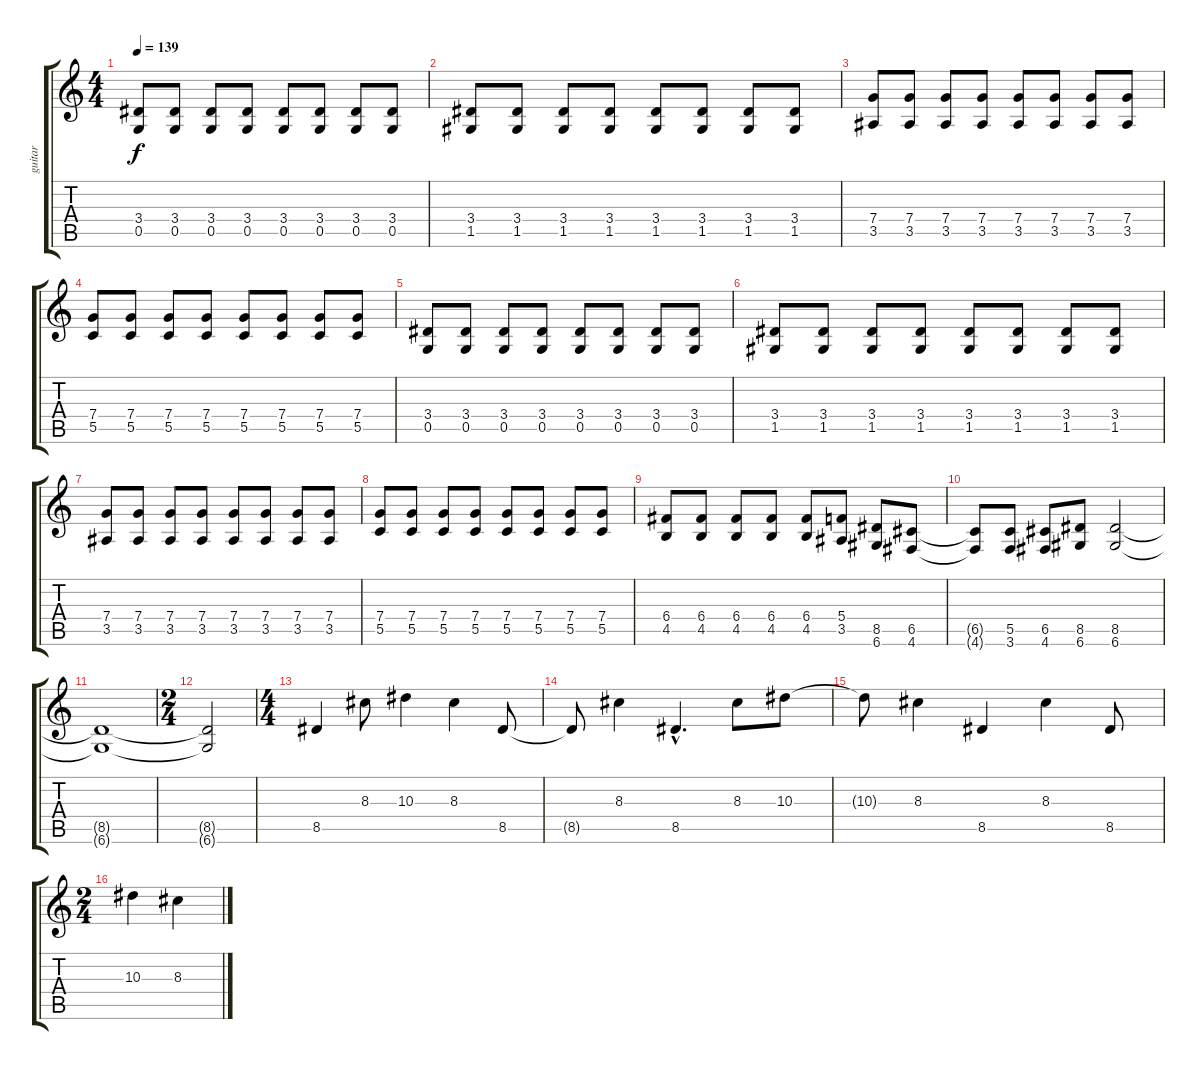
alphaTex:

\track ("guitar" "guitar") {instrument distortionguitar}
\staff {score tabs}
\tuning (D4 A3 F3 C3 G2 D2) {hide}
\ts (4 4)
\tempo 139
\clef g2
\ks c
(3.4 0.5).8{dy f instrument distortionguitar} (3.4 0.5).8 (3.4 0.5).8 (3.4 0.5).8 (3.4 0.5).8 (3.4 0.5).8 (3.4 0.5).8 (3.4 0.5).8 |
(3.4 1.5).8 (3.4 1.5).8 (3.4 1.5).8 (3.4 1.5).8 (3.4 1.5).8 (3.4 1.5).8 (3.4 1.5).8 (3.4 1.5).8 |
(7.4 3.5).8 (7.4 3.5).8 (7.4 3.5).8 (7.4 3.5).8 (7.4 3.5).8 (7.4 3.5).8 (7.4 3.5).8 (7.4 3.5).8 |
(7.4 5.5).8 (7.4 5.5).8 (7.4 5.5).8 (7.4 5.5).8 (7.4 5.5).8 (7.4 5.5).8 (7.4 5.5).8 (7.4 5.5).8 |
(3.4 0.5).8{instrument distortionguitar} (3.4 0.5).8 (3.4 0.5).8 (3.4 0.5).8 (3.4 0.5).8 (3.4 0.5).8 (3.4 0.5).8 (3.4 0.5).8 |
(3.4 1.5).8 (3.4 1.5).8 (3.4 1.5).8 (3.4 1.5).8 (3.4 1.5).8 (3.4 1.5).8 (3.4 1.5).8 (3.4 1.5).8 |
(7.4 3.5).8 (7.4 3.5).8 (7.4 3.5).8 (7.4 3.5).8 (7.4 3.5).8 (7.4 3.5).8 (7.4 3.5).8 (7.4 3.5).8 |
(7.4 5.5).8 (7.4 5.5).8 (7.4 5.5).8 (7.4 5.5).8 (7.4 5.5).8 (7.4 5.5).8 (7.4 5.5).8 (7.4 5.5).8 |
(6.4 4.5).8 (6.4 4.5).8 (6.4 4.5).8 (6.4 4.5).8 (6.4 4.5).8 (5.4 3.5).8 (8.5 6.6).8 (6.5 4.6).8 |
(6.5{t} 4.6{t}).8 (5.5 3.6).8 (6.5 4.6).8 (8.5 6.6).8 (8.5 6.6).2{volume 0} |
(8.5{t} 6.6{t}).1 |
\ts (2 4)
(8.5{t} 6.6{t}).2 |
\ts (4 4)
8.5.4{volume 9 instrument electricguitarjazz} 8.3.8 10.3.4 8.3.4 8.5.8 |
8.5{t}.8 8.3.4 8.5{hac}.4{d} 8.3.8 10.3.8 |
10.3{t}.8 8.3.4 8.5.4 8.3.4 8.5.8 |
\ts (2 4)
10.3.4 8.3.4
